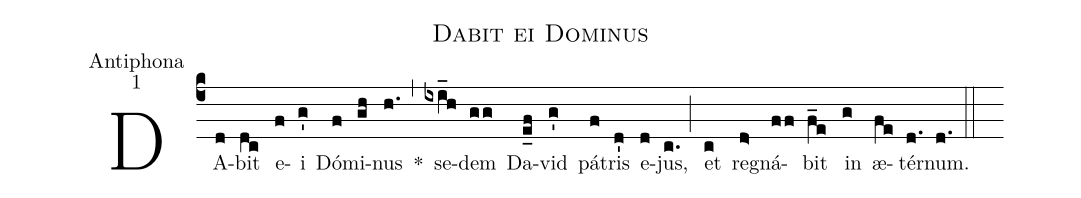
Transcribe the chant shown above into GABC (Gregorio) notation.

name:Dabit ei Dominus;
office-part:Antiphona;
mode:1;
%%
(c4) DA(d)bit(dc) e(f)i(g') Dó(f)mi(gh)nus(h.) *(,) se(ixi_h)dem(gg) Da(e_f)vid(g') pá(f)tris(d') e(d)jus,(c.) (;) et(c) re(d>)gná(ff)bit(f_e) in(g) æ(fe)tér(d.)num.(d.) (::)
